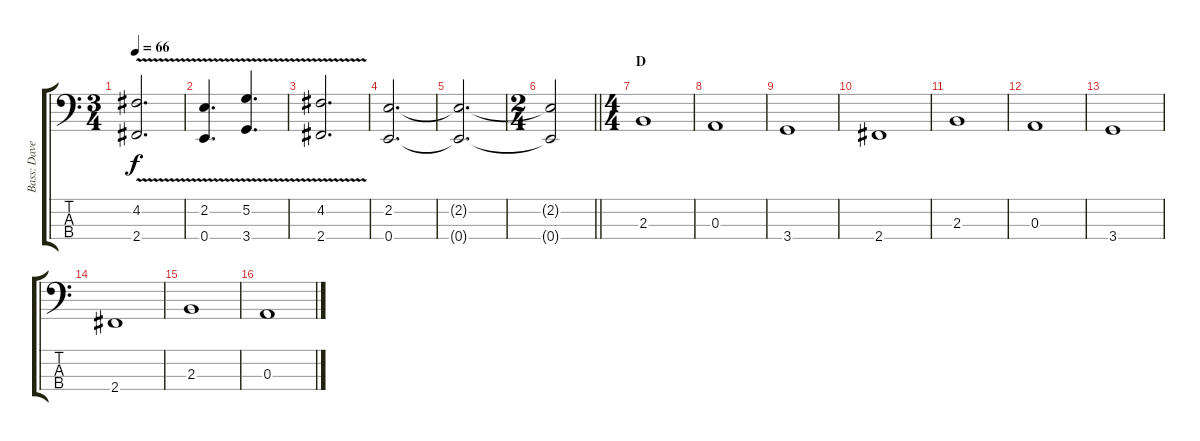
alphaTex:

\track ("Bass: Dave" "Bass: Dave") {instrument synthbass2}
\staff {score tabs}
\tuning (G2 D2 A1 E1) {hide}
\ts (3 4)
\tempo 66
\clef f4
\ks c
(4.2{v} 2.4{v}).2{d dy f} |
(2.2{v} 0.4{v}).4{d} (5.2{v} 3.4{v}).4{d} |
(4.2{v} 2.4{v}).2{d} |
(2.2 0.4).2{d} |
(2.2{t} 0.4{t}).2{d} |
\ts (2 4)
\barLineRight lightlight
(2.2{t} 0.4{t}).2 |
\ts (4 4)
\section ("" "D")
2.3.1 |
0.3.1 |
3.4.1 |
2.4.1 |
2.3.1 |
0.3.1 |
3.4.1 |
2.4.1 |
2.3.1 |
0.3.1
